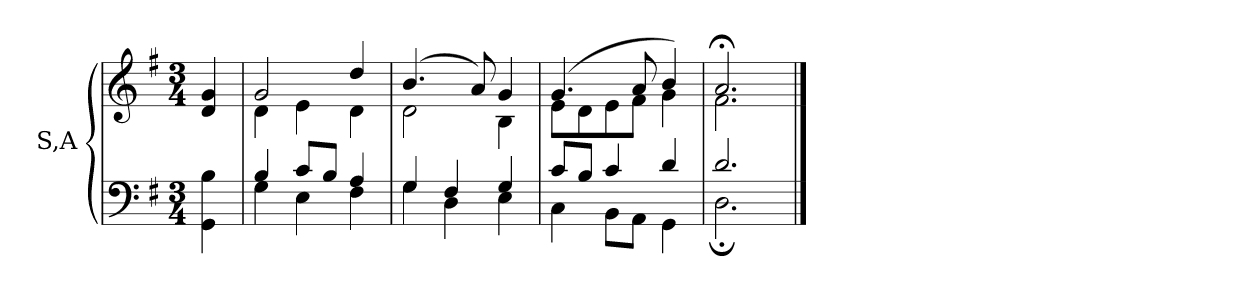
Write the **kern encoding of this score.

**kern	**kern
*part1	*part1
*staff2	*staff1
*I"S,A	*
*clefF4	*clefG2
*k[f#]	*k[f#]
*M3/4	*M3/4
=1	=1
4GG\ 4B\	4d/ 4g/
=2	=2
*^	*^
4B/	4G\	2g/	4d\
8c/L	4E\	.	4e\
8B/J	.	.	.
4A/	4F#\	4dd/	4d\
=3	=3	=3	=3
4G/	4G\	(>4.b/	2d\
4F#/	4D\	.	.
.	.	8a/)	.
4G/	4E\	4g/	4B\
=4	=4	=4	=4
8c/L	4C\	(>4.g/	8e\L
8B/J	.	.	8d\
4c/	8BB\L	.	8e\
.	8AA\J	8a/	8f#\J
4d/	4GG\	4b/)	4g\
=5	=5	=5	=5
2.d/	2.D;\	2.a;</	2.f#\
*v	*v	*	*
*	*v	*v
==	==
*-	*-
